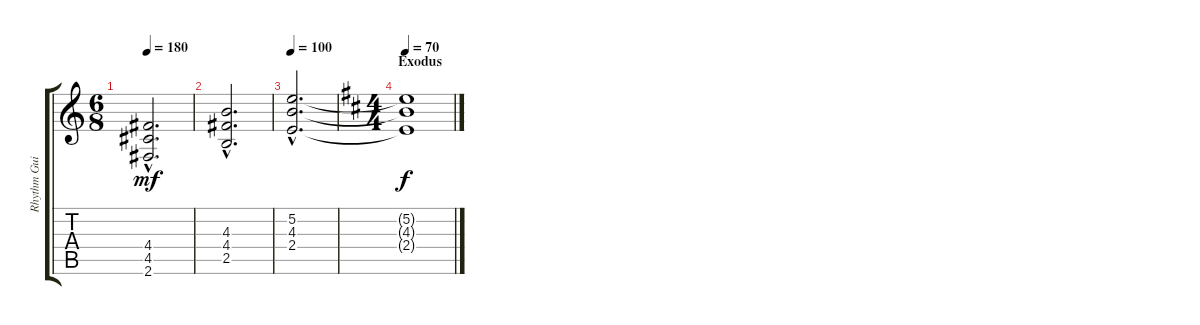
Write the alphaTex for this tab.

\track ("Rhythm Guitar" "Rhythm Gui") {instrument distortionguitar}
\staff {score tabs}
\tuning (E4 B3 G3 D3 A2 E2) {hide}
\ts (6 8)
\tempo 180
\clef g2
\ks c
(4.4{hac} 4.5{hac} 2.6{hac}).2{d dy mf} |
(4.3{hac} 4.4{hac} 2.5{hac}).2{d} |
\tempo 100
(5.2{hac} 4.3{hac} 2.4{hac}).2{d volume 0} |
\ts (4 4)
\section ("" "Exodus")
\tempo 70
\ks d
(5.2{t} 4.3{t} 2.4{t}).1{dy f}
